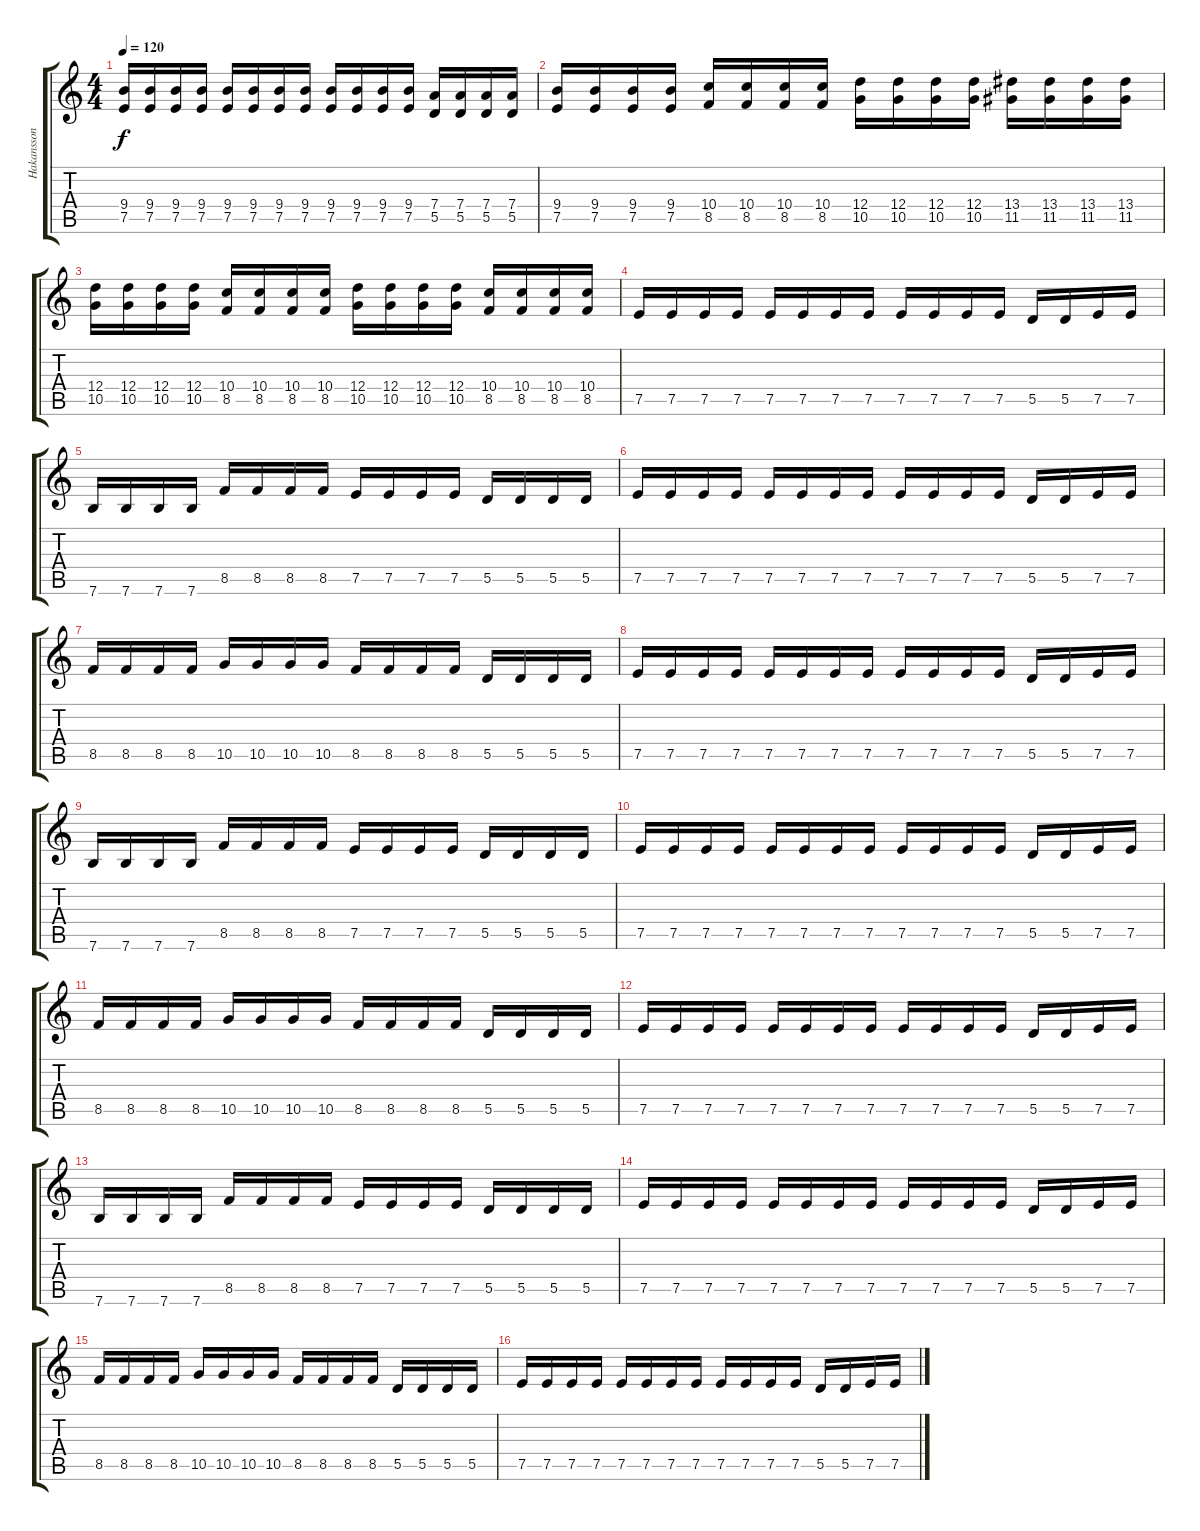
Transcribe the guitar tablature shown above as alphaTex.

\track ("Hakansson" "Hakansson") {instrument distortionguitar}
\staff {score tabs}
\tuning (E4 B3 G3 D3 A2 E2) {hide}
\ts (4 4)
\tempo 120
\clef g2
\ks c
(9.4 7.5).16{dy f} (9.4 7.5).16 (9.4 7.5).16 (9.4 7.5).16 (9.4 7.5).16 (9.4 7.5).16 (9.4 7.5).16 (9.4 7.5).16 (9.4 7.5).16 (9.4 7.5).16 (9.4 7.5).16 (9.4 7.5).16 (7.4 5.5).16 (7.4 5.5).16 (7.4 5.5).16 (7.4 5.5).16 |
(9.4 7.5).16 (9.4 7.5).16 (9.4 7.5).16 (9.4 7.5).16 (10.4 8.5).16 (10.4 8.5).16 (10.4 8.5).16 (10.4 8.5).16 (12.4 10.5).16 (12.4 10.5).16 (12.4 10.5).16 (12.4 10.5).16 (13.4 11.5).16 (13.4 11.5).16 (13.4 11.5).16 (13.4 11.5).16 |
(12.4 10.5).16 (12.4 10.5).16 (12.4 10.5).16 (12.4 10.5).16 (10.4 8.5).16 (10.4 8.5).16 (10.4 8.5).16 (10.4 8.5).16 (12.4 10.5).16 (12.4 10.5).16 (12.4 10.5).16 (12.4 10.5).16 (10.4 8.5).16 (10.4 8.5).16 (10.4 8.5).16 (10.4 8.5).16 |
7.5.16 7.5.16 7.5.16 7.5.16 7.5.16 7.5.16 7.5.16 7.5.16 7.5.16 7.5.16 7.5.16 7.5.16 5.5.16 5.5.16 7.5.16 7.5.16 |
7.6.16 7.6.16 7.6.16 7.6.16 8.5.16 8.5.16 8.5.16 8.5.16 7.5.16 7.5.16 7.5.16 7.5.16 5.5.16 5.5.16 5.5.16 5.5.16 |
7.5.16 7.5.16 7.5.16 7.5.16 7.5.16 7.5.16 7.5.16 7.5.16 7.5.16 7.5.16 7.5.16 7.5.16 5.5.16 5.5.16 7.5.16 7.5.16 |
8.5.16 8.5.16 8.5.16 8.5.16 10.5.16 10.5.16 10.5.16 10.5.16 8.5.16 8.5.16 8.5.16 8.5.16 5.5.16 5.5.16 5.5.16 5.5.16 |
7.5.16 7.5.16 7.5.16 7.5.16 7.5.16 7.5.16 7.5.16 7.5.16 7.5.16 7.5.16 7.5.16 7.5.16 5.5.16 5.5.16 7.5.16 7.5.16 |
7.6.16 7.6.16 7.6.16 7.6.16 8.5.16 8.5.16 8.5.16 8.5.16 7.5.16 7.5.16 7.5.16 7.5.16 5.5.16 5.5.16 5.5.16 5.5.16 |
7.5.16 7.5.16 7.5.16 7.5.16 7.5.16 7.5.16 7.5.16 7.5.16 7.5.16 7.5.16 7.5.16 7.5.16 5.5.16 5.5.16 7.5.16 7.5.16 |
8.5.16 8.5.16 8.5.16 8.5.16 10.5.16 10.5.16 10.5.16 10.5.16 8.5.16 8.5.16 8.5.16 8.5.16 5.5.16 5.5.16 5.5.16 5.5.16 |
7.5.16 7.5.16 7.5.16 7.5.16 7.5.16 7.5.16 7.5.16 7.5.16 7.5.16 7.5.16 7.5.16 7.5.16 5.5.16 5.5.16 7.5.16 7.5.16 |
7.6.16 7.6.16 7.6.16 7.6.16 8.5.16 8.5.16 8.5.16 8.5.16 7.5.16 7.5.16 7.5.16 7.5.16 5.5.16 5.5.16 5.5.16 5.5.16 |
7.5.16 7.5.16 7.5.16 7.5.16 7.5.16 7.5.16 7.5.16 7.5.16 7.5.16 7.5.16 7.5.16 7.5.16 5.5.16 5.5.16 7.5.16 7.5.16 |
8.5.16 8.5.16 8.5.16 8.5.16 10.5.16 10.5.16 10.5.16 10.5.16 8.5.16 8.5.16 8.5.16 8.5.16 5.5.16 5.5.16 5.5.16 5.5.16 |
7.5.16 7.5.16 7.5.16 7.5.16 7.5.16 7.5.16 7.5.16 7.5.16 7.5.16 7.5.16 7.5.16 7.5.16 5.5.16 5.5.16 7.5.16 7.5.16
